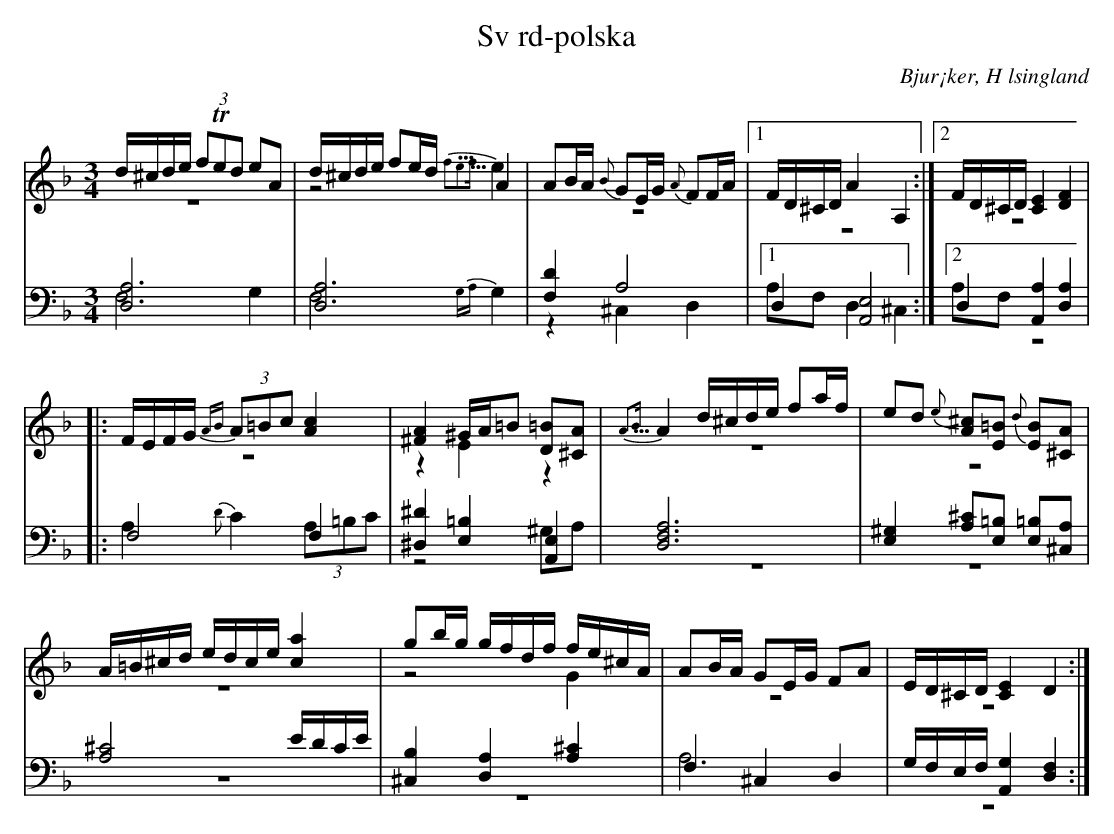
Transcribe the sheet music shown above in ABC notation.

X:1
T: Sv rd-polska
O: Bjur¡ker, H lsingland
M: 3/4
L: 1/8
K: Dm
V:1
V:2 merge
V:3
V:4 merge
V:1
d/^c/d/e/ (3fTed eA|d/^c/d/e/ fe/d/ A2|AB/A/ {B}GE/G/ {A}FF/A/|1 F/D/^C/D/ A2 A,2:|2 F/D/^C/D/ [C2E2] [D2F2]|
|:F/E/F/G/ (3{AB}A=Bc [A2c2]|[^F2A2] ^G/A/=B [D=B][^CA]|{A5/4B}A2 d/^c/d/e/ fa/f/|ed {e}[A^c][E=B] {d}[EB][^CA]|
A/=B/^c/d/ e/d/c/e/ [c2a2]|gb/g/ g/f/d/f/ f/e/^c/A/|AB/A/ GE/G/ FA|E/D/^C/D/ [C2E2] D2:|
V:2
z6|z4 {f5/4e5/4f}e2|z6|1 z6:|2 z6|
|:z6|z2 E2 z2|z6|z6|
z6|z4 G2|z6|z6:|
V:3 clef=bass
[D,6A,6]|[D,6A,6]|[F,2D2] A,4|1 D,2 [A,,4E,4]:|2 D,2 [A,,2A,2] [D,2A,2]|
|:F,4 F,2|[^D,2^D2] [E,2=B,2] [A,,2E,2]|[D,6F,6A,6]|[E,2^G,2] [A,^C][E,=B,] [E,=B,][^C,A,]|
[A,4^C4] E/D/C/E/|[^C,2B,2]  [D,2A,2] [A,2^C2]|F,2 ^C,2 D,2|G,/F,/E,/F,/ [A,,2G,2] [D,2F,2]:|
V:4 clef=bass
F,4 G,2|F,4 {G,A,}G,2|z2 ^C,2 D,2|1 A,F, D,2 ^C,2:|2 A,F,  z4|
|:A,2 {D}C2 (3A,=B,C|z4 ^G,A,|z6|z6|
z6|z6|A,6|z6:|
